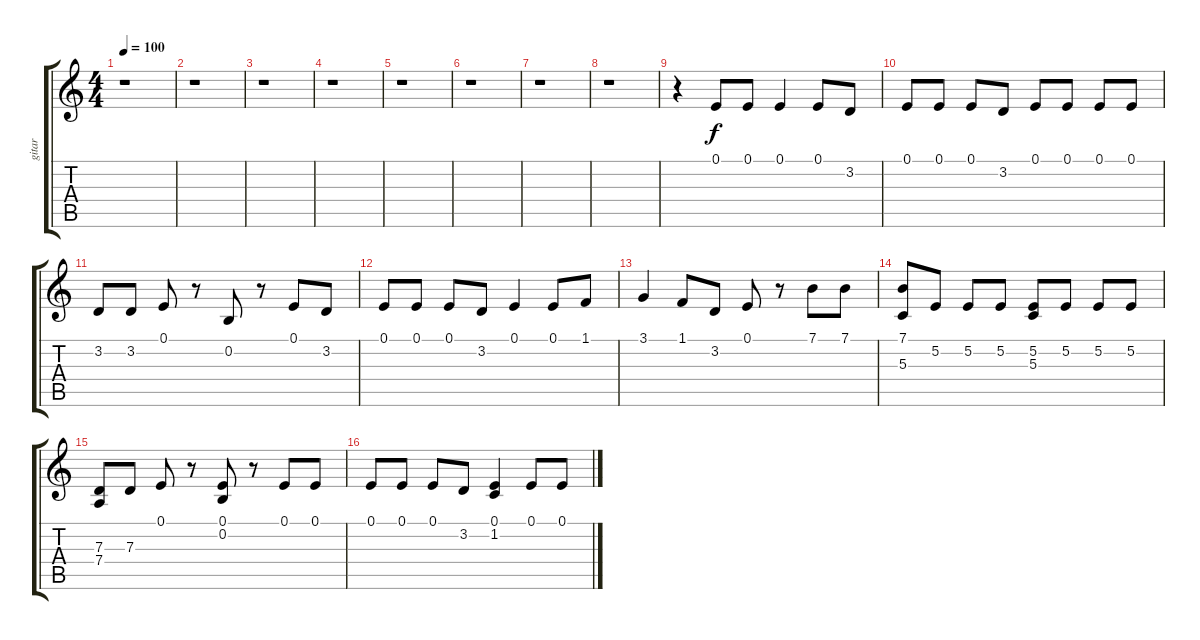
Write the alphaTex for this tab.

\track ("gitar" "gitar") {instrument sopranosax}
\staff {score tabs}
\tuning (E4 B3 G3 D3 A2 E2) {hide}
\ts (4 4)
\tempo 100
\clef g2
\ks c
r.1{dy f instrument sopranosax} |
r.1 |
r.1 |
r.1 |
r.1 |
r.1 |
r.1 |
r.1 |
r.4 0.1.8 0.1.8 0.1.4 0.1.8 3.2.8 |
0.1.8 0.1.8 0.1.8 3.2.8 0.1.8 0.1.8 0.1.8 0.1.8 |
3.2.8 3.2.8 0.1.8 r.8 0.2.8 r.8 0.1.8 3.2.8 |
0.1.8 0.1.8 0.1.8 3.2.8 0.1.4 0.1.8 1.1.8 |
3.1.4 1.1.8 3.2.8 0.1.8 r.8 7.1.8 7.1.8 |
(7.1 5.3).8 5.2.8 5.2.8 5.2.8 (5.2 5.3).8 5.2.8 5.2.8 5.2.8 |
(7.3 7.4).8 7.3.8 0.1.8 r.8 (0.1 0.2).8 r.8 0.1.8 0.1.8 |
0.1.8 0.1.8 0.1.8 3.2.8 (0.1 1.2).4 0.1.8 0.1.8
